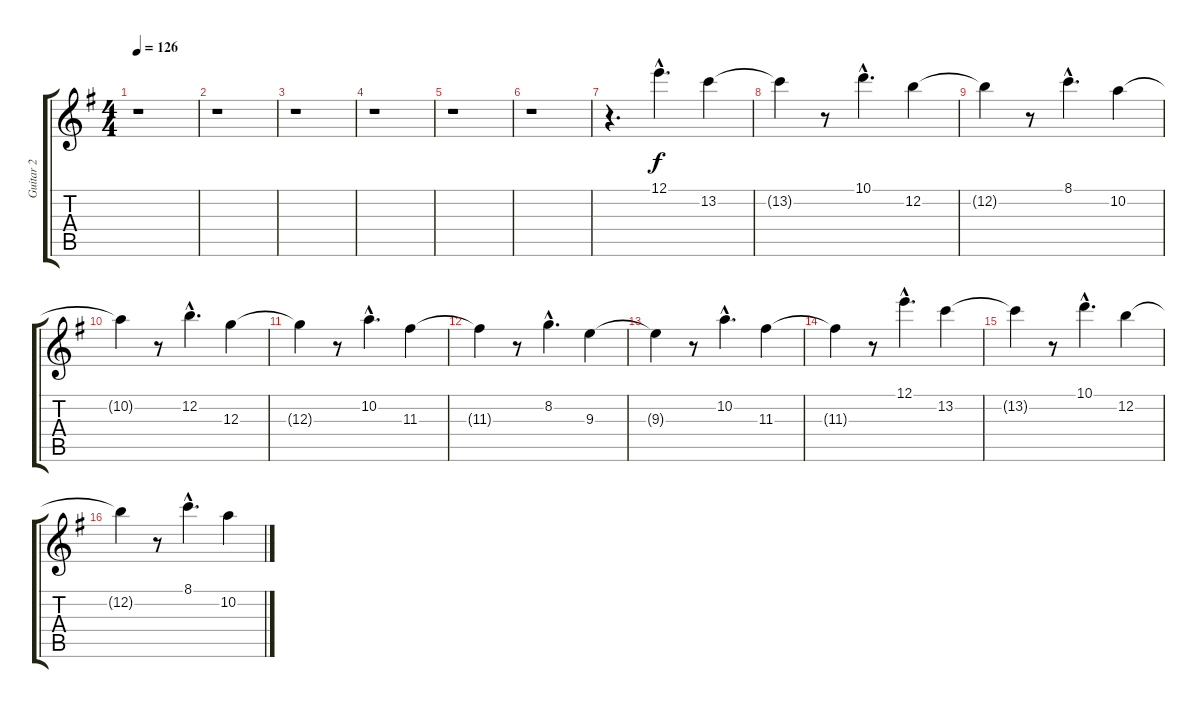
\track ("Guitar 2" "Guitar 2") {instrument electricguitarjazz}
\staff {score tabs}
\tuning (E4 B3 G3 D3 A2 E2) {hide}
\ts (4 4)
\tempo 126
\clef g2
\ks g
r.1{dy f} |
r.1 |
r.1 |
r.1 |
r.1 |
r.1 |
r.4{d} 12.1{hac}.4{d} 13.2.4 |
13.2{t}.4 r.8 10.1{hac}.4{d} 12.2.4 |
12.2{t}.4 r.8 8.1{hac}.4{d} 10.2.4 |
10.2{t}.4 r.8 12.2{hac}.4{d} 12.3.4 |
12.3{t}.4 r.8 10.2{hac}.4{d} 11.3.4 |
11.3{t}.4 r.8 8.2{hac}.4{d} 9.3.4 |
9.3{t}.4 r.8 10.2{hac}.4{d} 11.3.4 |
11.3{t}.4 r.8 12.1{hac}.4{d} 13.2.4 |
13.2{t}.4 r.8 10.1{hac}.4{d} 12.2.4 |
12.2{t}.4 r.8 8.1{hac}.4{d} 10.2.4
